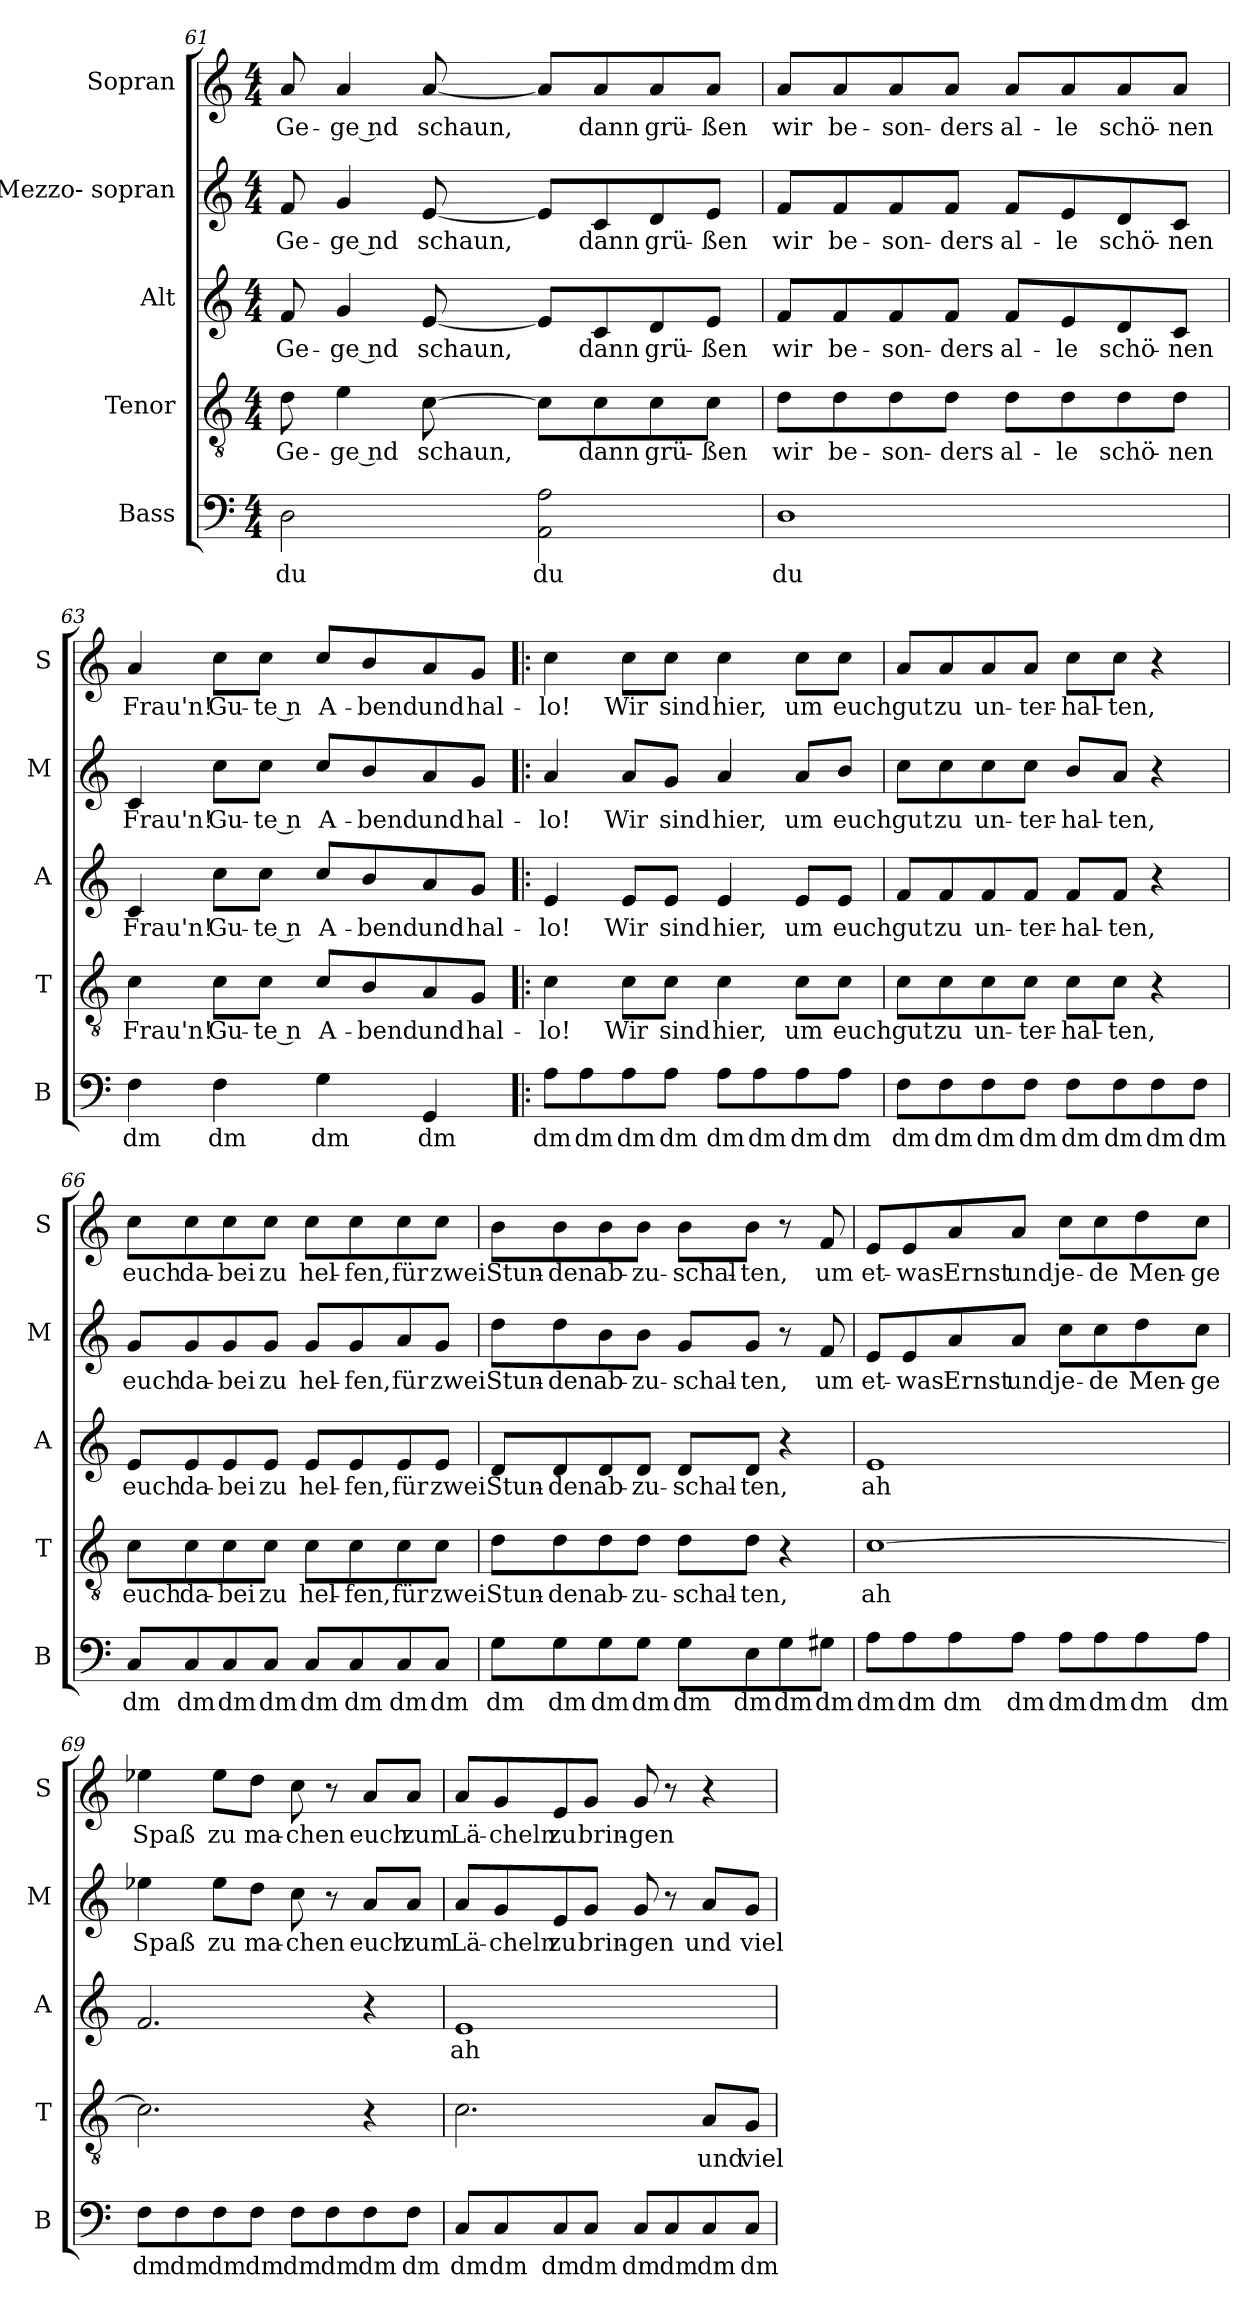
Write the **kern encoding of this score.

**kern	**text	**kern	**text	**kern	**text	**kern	**text	**kern	**text
*part5	*part5	*part4	*part4	*part3	*part3	*part2	*part2	*part1	*part1
*staff5	*staff5	*staff4	*staff4	*staff3	*staff3	*staff2	*staff2	*staff1	*staff1
*I"Bass	*	*I"Tenor	*	*I"Alt	*	*I"Mezzo- sopran	*	*I"Sopran	*
*I'B	*	*I'T	*	*I'A	*	*I'M	*	*I'S	*
!!LO:LB:g=z
*clefF4	*	*clefGv2	*	*clefG2	*	*clefG2	*	*clefG2	*
*k[]	*	*k[]	*	*k[]	*	*k[]	*	*k[]	*
*M4/4	*	*M4/4	*	*M4/4	*	*M4/4	*	*M4/4	*
=61	=61	=61	=61	=61	=61	=61	=61	=61	=61
!	!LO:LY:b	!	!LO:LY:b	!	!LO:LY:b	!	!LO:LY:b	!	!LO:LY:b
2D\	du	8d\	Ge-	8f/	Ge-	8f/	Ge-	8a/	Ge-
!	!	!	!LO:LY:b	!	!LO:LY:b	!	!LO:LY:b	!	!LO:LY:b
.	.	4e\	ge nd	4g/	ge nd	4g/	ge nd	4a/	ge nd
!	!	!	!LO:LY:b	!	!LO:LY:b	!	!LO:LY:b	!	!LO:LY:b
.	.	[8c\	schaun,	[8e/	schaun,	[8e/	schaun,	[8a/	schaun,
!	!LO:LY:b	!	!	!	!	!	!	!	!
2AA\ 2A\	du	8c\L]	.	8e/L]	.	8e/L]	.	8a/L]	.
!	!	!	!LO:LY:b	!	!LO:LY:b	!	!LO:LY:b	!	!LO:LY:b
.	.	8c\	dann	8c/	dann	8c/	dann	8a/	dann
!	!	!	!LO:LY:b	!	!LO:LY:b	!	!LO:LY:b	!	!LO:LY:b
.	.	8c\	grü-	8d/	grü-	8d/	grü-	8a/	grü-
!	!	!	!LO:LY:b	!	!LO:LY:b	!	!LO:LY:b	!	!LO:LY:b
.	.	8c\J	ßen	8e/J	ßen	8e/J	ßen	8a/J	ßen
=62	=62	=62	=62	=62	=62	=62	=62	=62	=62
!	!LO:LY:b	!	!LO:LY:b	!	!LO:LY:b	!	!LO:LY:b	!	!LO:LY:b
1D	du	8d\L	wir	8f/L	wir	8f/L	wir	8a/L	wir
!	!	!	!LO:LY:b	!	!LO:LY:b	!	!LO:LY:b	!	!LO:LY:b
.	.	8d\	be-	8f/	be-	8f/	be-	8a/	be-
!	!	!	!LO:LY:b	!	!LO:LY:b	!	!LO:LY:b	!	!LO:LY:b
.	.	8d\	son-	8f/	son-	8f/	son-	8a/	son-
!	!	!	!LO:LY:b	!	!LO:LY:b	!	!LO:LY:b	!	!LO:LY:b
.	.	8d\J	ders	8f/J	ders	8f/J	ders	8a/J	ders
!	!	!	!LO:LY:b	!	!LO:LY:b	!	!LO:LY:b	!	!LO:LY:b
.	.	8d\L	al-	8f/L	al-	8f/L	al-	8a/L	al-
!	!	!	!LO:LY:b	!	!LO:LY:b	!	!LO:LY:b	!	!LO:LY:b
.	.	8d\	le	8e/	le	8e/	le	8a/	le
!	!	!	!LO:LY:b	!	!LO:LY:b	!	!LO:LY:b	!	!LO:LY:b
.	.	8d\	schö-	8d/	schö-	8d/	schö-	8a/	schö-
!	!	!	!LO:LY:b	!	!LO:LY:b	!	!LO:LY:b	!	!LO:LY:b
.	.	8d\J	nen	8c/J	nen	8c/J	nen	8a/J	nen
=63	=63	=63	=63	=63	=63	=63	=63	=63	=63
!	!LO:LY:b	!	!LO:LY:b	!	!LO:LY:b	!	!LO:LY:b	!	!LO:LY:b
4F\	dm	4c\	Frau'n!	4c/	Frau'n!	4c/	Frau'n!	4a/	Frau'n!
!	!LO:LY:b	!	!LO:LY:b	!	!LO:LY:b	!	!LO:LY:b	!	!LO:LY:b
4F\	dm	8c\L	Gu-	8cc\L	Gu-	8cc\L	Gu-	8cc\L	Gu-
!	!	!	!LO:LY:b	!	!LO:LY:b	!	!LO:LY:b	!	!LO:LY:b
.	.	8c\J	te n	8cc\J	te n	8cc\J	te n	8cc\J	te n
!	!LO:LY:b	!	!LO:LY:b	!	!LO:LY:b	!	!LO:LY:b	!	!LO:LY:b
4G\	dm	8c/L	A-	8cc/L	A-	8cc/L	A-	8cc/L	A-
!	!	!	!LO:LY:b	!	!LO:LY:b	!	!LO:LY:b	!	!LO:LY:b
.	.	8B/	bend	8b/	bend	8b/	bend	8b/	bend
!	!LO:LY:b	!	!LO:LY:b	!	!LO:LY:b	!	!LO:LY:b	!	!LO:LY:b
4GG/	dm	8A/	und	8a/	und	8a/	und	8a/	und
!	!	!	!LO:LY:b	!	!LO:LY:b	!	!LO:LY:b	!	!LO:LY:b
.	.	8G/J	hal-	8g/J	hal-	8g/J	hal-	8g/J	hal-
!!LO:PB:g=z
=64!|:	=64!|:	=64!|:	=64!|:	=64!|:	=64!|:	=64!|:	=64!|:	=64!|:	=64!|:
!	!LO:LY:b	!	!LO:LY:b	!	!LO:LY:b	!	!LO:LY:b	!	!LO:LY:b
8A\L	dm	4c\	lo!	4e/	lo!	4a/	lo!	4cc\	lo!
!	!LO:LY:b	!	!	!	!	!	!	!	!
8A\	dm	.	.	.	.	.	.	.	.
!	!LO:LY:b	!	!LO:LY:b	!	!LO:LY:b	!	!LO:LY:b	!	!LO:LY:b
8A\	dm	8c\L	Wir	8e/L	Wir	8a/L	Wir	8cc\L	Wir
!	!LO:LY:b	!	!LO:LY:b	!	!LO:LY:b	!	!LO:LY:b	!	!LO:LY:b
8A\J	dm	8c\J	sind	8e/J	sind	8g/J	sind	8cc\J	sind
!	!LO:LY:b	!	!LO:LY:b	!	!LO:LY:b	!	!LO:LY:b	!	!LO:LY:b
8A\L	dm	4c\	hier,	4e/	hier,	4a/	hier,	4cc\	hier,
!	!LO:LY:b	!	!	!	!	!	!	!	!
8A\	dm	.	.	.	.	.	.	.	.
!	!LO:LY:b	!	!LO:LY:b	!	!LO:LY:b	!	!LO:LY:b	!	!LO:LY:b
8A\	dm	8c\L	um	8e/L	um	8a/L	um	8cc\L	um
!	!LO:LY:b	!	!LO:LY:b	!	!LO:LY:b	!	!LO:LY:b	!	!LO:LY:b
8A\J	dm	8c\J	euch	8e/J	euch	8b/J	euch	8cc\J	euch
=65	=65	=65	=65	=65	=65	=65	=65	=65	=65
!	!LO:LY:b	!	!LO:LY:b	!	!LO:LY:b	!	!LO:LY:b	!	!LO:LY:b
8F\L	dm	8c\L	gut	8f/L	gut	8cc\L	gut	8a/L	gut
!	!LO:LY:b	!	!LO:LY:b	!	!LO:LY:b	!	!LO:LY:b	!	!LO:LY:b
8F\	dm	8c\	zu	8f/	zu	8cc\	zu	8a/	zu
!	!LO:LY:b	!	!LO:LY:b	!	!LO:LY:b	!	!LO:LY:b	!	!LO:LY:b
8F\	dm	8c\	un-	8f/	un-	8cc\	un-	8a/	un-
!	!LO:LY:b	!	!LO:LY:b	!	!LO:LY:b	!	!LO:LY:b	!	!LO:LY:b
8F\J	dm	8c\J	ter-	8f/J	ter-	8cc\J	ter-	8a/J	ter-
!	!LO:LY:b	!	!LO:LY:b	!	!LO:LY:b	!	!LO:LY:b	!	!LO:LY:b
8F\L	dm	8c\L	hal-	8f/L	hal-	8b/L	hal-	8cc\L	hal-
!	!LO:LY:b	!	!LO:LY:b	!	!LO:LY:b	!	!LO:LY:b	!	!LO:LY:b
8F\	dm	8c\J	ten,	8f/J	ten,	8a/J	ten,	8cc\J	ten,
!	!LO:LY:b	!	!	!	!	!	!	!	!
8F\	dm	4r	.	4r	.	4r	.	4r	.
!	!LO:LY:b	!	!	!	!	!	!	!	!
8F\J	dm	.	.	.	.	.	.	.	.
=66	=66	=66	=66	=66	=66	=66	=66	=66	=66
!	!LO:LY:b	!	!LO:LY:b	!	!LO:LY:b	!	!LO:LY:b	!	!LO:LY:b
8C/L	dm	8c\L	euch	8e/L	euch	8g/L	euch	8cc\L	euch
!	!LO:LY:b	!	!LO:LY:b	!	!LO:LY:b	!	!LO:LY:b	!	!LO:LY:b
8C/	dm	8c\	da-	8e/	da-	8g/	da-	8cc\	da-
!	!LO:LY:b	!	!LO:LY:b	!	!LO:LY:b	!	!LO:LY:b	!	!LO:LY:b
8C/	dm	8c\	bei	8e/	bei	8g/	bei	8cc\	bei
!	!LO:LY:b	!	!LO:LY:b	!	!LO:LY:b	!	!LO:LY:b	!	!LO:LY:b
8C/J	dm	8c\J	zu	8e/J	zu	8g/J	zu	8cc\J	zu
!	!LO:LY:b	!	!LO:LY:b	!	!LO:LY:b	!	!LO:LY:b	!	!LO:LY:b
8C/L	dm	8c\L	hel-	8e/L	hel-	8g/L	hel-	8cc\L	hel-
!	!LO:LY:b	!	!LO:LY:b	!	!LO:LY:b	!	!LO:LY:b	!	!LO:LY:b
8C/	dm	8c\	fen,	8e/	fen,	8g/	fen,	8cc\	fen,
!	!LO:LY:b	!	!LO:LY:b	!	!LO:LY:b	!	!LO:LY:b	!	!LO:LY:b
8C/	dm	8c\	für	8e/	für	8a/	für	8cc\	für
!	!LO:LY:b	!	!LO:LY:b	!	!LO:LY:b	!	!LO:LY:b	!	!LO:LY:b
8C/J	dm	8c\J	zwei	8e/J	zwei	8g/J	zwei	8cc\J	zwei
!!LO:LB:g=z
=67	=67	=67	=67	=67	=67	=67	=67	=67	=67
!	!LO:LY:b	!	!LO:LY:b	!	!LO:LY:b	!	!LO:LY:b	!	!LO:LY:b
8G\L	dm	8d\L	Stun-	8d/L	Stun-	8dd\L	Stun-	8b\L	Stun-
!	!LO:LY:b	!	!LO:LY:b	!	!LO:LY:b	!	!LO:LY:b	!	!LO:LY:b
8G\	dm	8d\	den	8d/	den	8dd\	den	8b\	den
!	!LO:LY:b	!	!LO:LY:b	!	!LO:LY:b	!	!LO:LY:b	!	!LO:LY:b
8G\	dm	8d\	ab-	8d/	ab-	8b\	ab-	8b\	ab-
!	!LO:LY:b	!	!LO:LY:b	!	!LO:LY:b	!	!LO:LY:b	!	!LO:LY:b
8G\J	dm	8d\J	zu-	8d/J	zu-	8b\J	zu-	8b\J	zu-
!	!LO:LY:b	!	!LO:LY:b	!	!LO:LY:b	!	!LO:LY:b	!	!LO:LY:b
8G\L	dm	8d\L	schal-	8d/L	schal-	8g/L	schal-	8b\L	schal-
!	!LO:LY:b	!	!LO:LY:b	!	!LO:LY:b	!	!LO:LY:b	!	!LO:LY:b
8E\	dm	8d\J	ten,	8d/J	ten,	8g/J	ten,	8b\J	ten,
!	!LO:LY:b	!	!	!	!	!	!	!	!
8G\	dm	4r	.	4r	.	8r	.	8r	.
!	!LO:LY:b	!	!	!	!	!	!LO:LY:b	!	!LO:LY:b
8G#X\J	dm	.	.	.	.	8f/	um	8f/	um
=68	=68	=68	=68	=68	=68	=68	=68	=68	=68
!	!LO:LY:b	!	!LO:LY:b	!	!LO:LY:b	!	!LO:LY:b	!	!LO:LY:b
8A\L	dm	[1c	ah	1e	ah	8e/L	et-	8e/L	et-
!	!LO:LY:b	!	!	!	!	!	!LO:LY:b	!	!LO:LY:b
8A\	dm	.	.	.	.	8e/	was	8e/	was
!	!LO:LY:b	!	!	!	!	!	!LO:LY:b	!	!LO:LY:b
8A\	dm	.	.	.	.	8a/	Ernst	8a/	Ernst
!	!LO:LY:b	!	!	!	!	!	!LO:LY:b	!	!LO:LY:b
8A\J	dm	.	.	.	.	8a/J	und	8a/J	und
!	!LO:LY:b	!	!	!	!	!	!LO:LY:b	!	!LO:LY:b
8A\L	dm	.	.	.	.	8cc\L	je-	8cc\L	je-
!	!LO:LY:b	!	!	!	!	!	!LO:LY:b	!	!LO:LY:b
8A\	dm	.	.	.	.	8cc\	de	8cc\	de
!	!LO:LY:b	!	!	!	!	!	!LO:LY:b	!	!LO:LY:b
8A\	dm	.	.	.	.	8dd\	Men-	8dd\	Men-
!	!LO:LY:b	!	!	!	!	!	!LO:LY:b	!	!LO:LY:b
8A\J	dm	.	.	.	.	8cc\J	ge	8cc\J	ge
=69	=69	=69	=69	=69	=69	=69	=69	=69	=69
!	!LO:LY:b	!	!	!	!	!	!LO:LY:b	!	!LO:LY:b
8F\L	dm	2.c\]	.	2.f/	.	4ee-X\	Spaß	4ee-X\	Spaß
!	!LO:LY:b	!	!	!	!	!	!	!	!
8F\	dm	.	.	.	.	.	.	.	.
!	!LO:LY:b	!	!	!	!	!	!LO:LY:b	!	!LO:LY:b
8F\	dm	.	.	.	.	8ee-\L	zu	8ee-\L	zu
!	!LO:LY:b	!	!	!	!	!	!LO:LY:b	!	!LO:LY:b
8F\J	dm	.	.	.	.	8dd\J	ma-	8dd\J	ma-
!	!LO:LY:b	!	!	!	!	!	!LO:LY:b	!	!LO:LY:b
8F\L	dm	.	.	.	.	8cc\	chen	8cc\	chen
!	!LO:LY:b	!	!	!	!	!	!	!	!
8F\	dm	.	.	.	.	8r	.	8r	.
!	!LO:LY:b	!	!	!	!	!	!LO:LY:b	!	!LO:LY:b
8F\	dm	4r	.	4r	.	8a/L	euch	8a/L	euch
!	!LO:LY:b	!	!	!	!	!	!LO:LY:b	!	!LO:LY:b
8F\J	dm	.	.	.	.	8a/J	zum	8a/J	zum
!!LO:LB:g=z
=70	=70	=70	=70	=70	=70	=70	=70	=70	=70
!	!LO:LY:b	!	!	!	!LO:LY:b	!	!LO:LY:b	!	!LO:LY:b
8C/L	dm	2.c\	.	1e	ah	8a/L	Lä-	8a/L	Lä-
!	!LO:LY:b	!	!	!	!	!	!LO:LY:b	!	!LO:LY:b
8C/	dm	.	.	.	.	8g/	cheln	8g/	cheln
!	!LO:LY:b	!	!	!	!	!	!LO:LY:b	!	!LO:LY:b
8C/	dm	.	.	.	.	8e/	zu	8e/	zu
!	!LO:LY:b	!	!	!	!	!	!LO:LY:b	!	!LO:LY:b
8C/J	dm	.	.	.	.	8g/J	brin-	8g/J	brin-
!	!LO:LY:b	!	!	!	!	!	!LO:LY:b	!	!LO:LY:b
8C/L	dm	.	.	.	.	8g/	gen	8g/	gen
!	!LO:LY:b	!	!	!	!	!	!	!	!
8C/	dm	.	.	.	.	8r	.	8r	.
!	!LO:LY:b	!	!LO:LY:b	!	!	!	!LO:LY:b	!	!
8C/	dm	8A/L	und	.	.	8a/L	und	4r	.
!	!LO:LY:b	!	!LO:LY:b	!	!	!	!LO:LY:b	!	!
8C/J	dm	8G/J	viel-	.	.	8g/J	viel-	.	.
=	=	=	=	=	=	=	=	=	=
*-	*-	*-	*-	*-	*-	*-	*-	*-	*-
